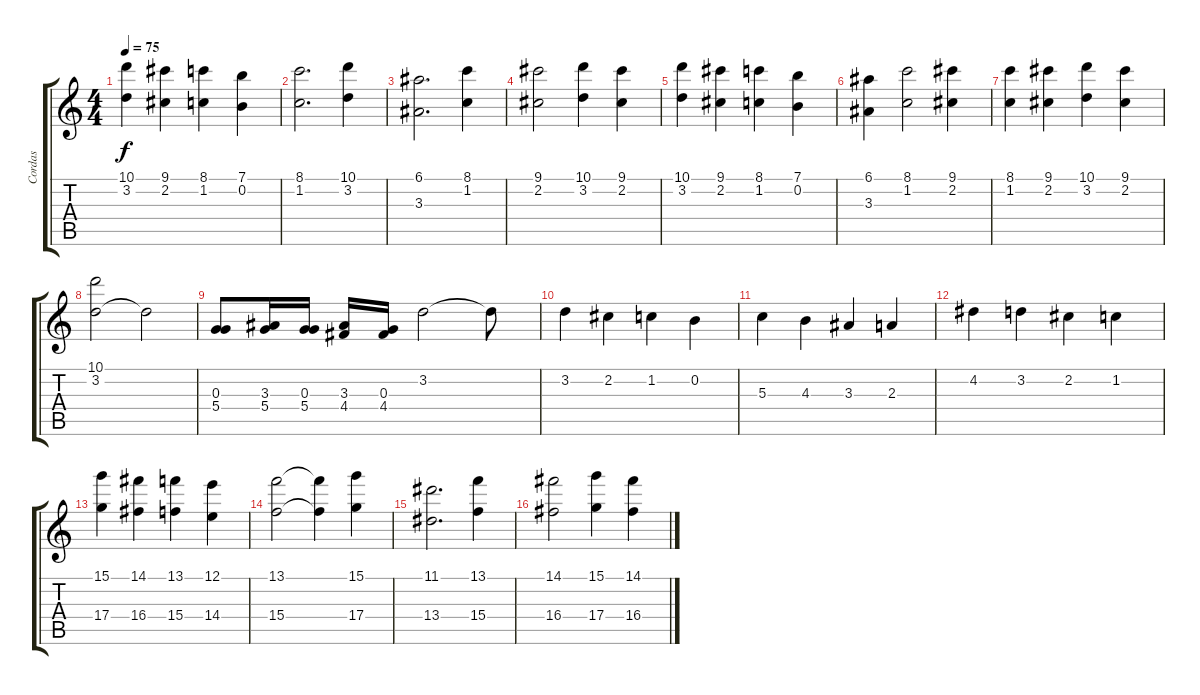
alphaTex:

\track ("Cordas" "Cordas") {instrument stringensemble1}
\staff {score tabs}
\tuning (E5 B4 G4 D4 A3 E3) {hide}
\ts (4 4)
\tempo 75
\clef g2
\ks c
(10.1 3.2).4{dy f} (9.1 2.2).4 (8.1 1.2).4 (7.1 0.2).4 |
(8.1 1.2).2{d} (10.1 3.2).4 |
(6.1 3.3).2{d} (8.1 1.2).4 |
(9.1 2.2).2 (10.1 3.2).4 (9.1 2.2).4 |
(10.1 3.2).4 (9.1 2.2).4 (8.1 1.2).4 (7.1 0.2).4 |
(6.1 3.3).4 (8.1 1.2).2 (9.1 2.2).4 |
(8.1 1.2).4 (9.1 2.2).4 (10.1 3.2).4 (9.1 2.2).4 |
(10.1 3.2).2 3.2{t}.2 |
(0.3 5.4).8 (3.3 5.4).16 (0.3 5.4).16 (3.3 4.4).16 (0.3 4.4).16 3.2.2 3.2{t}.8 |
3.2.4 2.2.4 1.2.4 0.2.4 |
5.3.4 4.3.4 3.3.4 2.3.4 |
4.2.4 3.2.4 2.2.4 1.2.4 |
(15.1 17.4).4 (14.1 16.4).4 (13.1 15.4).4 (12.1 14.4).4 |
(13.1 15.4).2 (13.1{t} 15.4{t}).4 (15.1 17.4).4 |
(11.1 13.4).2{d} (13.1 15.4).4 |
(14.1 16.4).2 (15.1 17.4).4 (14.1 16.4).4
